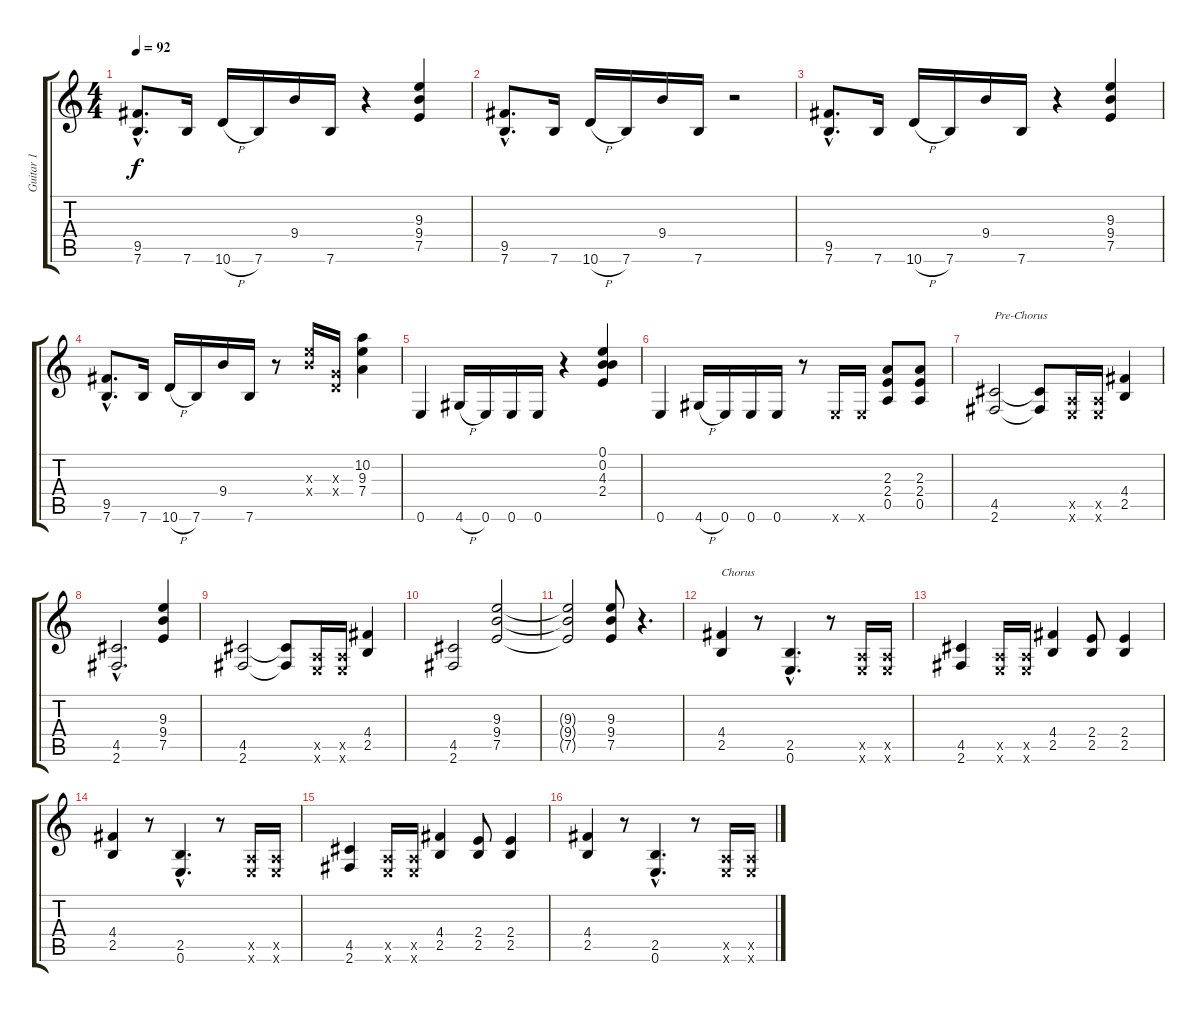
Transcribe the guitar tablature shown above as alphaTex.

\track ("Guitar 1" "Guitar 1") {instrument distortionguitar}
\staff {score tabs}
\tuning (E4 B3 G3 D3 A2 E2) {hide}
\ts (4 4)
\tempo 92
\clef g2
\ks c
(9.5{hac} 7.6{hac}).8{d dy f} 7.6.16 10.6{h}.16 7.6.16 9.4.16 7.6.16 r.4 (9.3 9.4 7.5).4 |
(9.5{hac} 7.6{hac}).8{d} 7.6.16 10.6{h}.16 7.6.16 9.4.16 7.6.16 r.2 |
(9.5{hac} 7.6{hac}).8{d} 7.6.16 10.6{h}.16 7.6.16 9.4.16 7.6.16 r.4 (9.3 9.4 7.5).4 |
(9.5{hac} 7.6{hac}).8{d} 7.6.16 10.6{h}.16 7.6.16 9.4.16 7.6.16 r.8 (9.3{x} 9.4{x}).16 (0.3{x} 0.4{x}).16 (10.2 9.3 7.4).4 |
0.6.4 4.6{h}.16 0.6.16 0.6.16 0.6.16 r.4 (0.1 0.2 4.3 2.4).4 |
0.6.4 4.6{h}.16 0.6.16 0.6.16 0.6.16 r.8 0.6{x}.16 0.6{x}.16 (2.3 2.4 0.5).8 (2.3 2.4 0.5).8 |
(4.5 2.6).2{txt "Pre-Chorus"} (4.5{t} 2.6{t}).8 (0.5{x} 0.6{x}).16 (0.5{x} 0.6{x}).16 (4.4 2.5).4 |
(4.5{hac} 2.6{hac}).2{d} (9.3 9.4 7.5).4 |
(4.5 2.6).2 (4.5{t} 2.6{t}).8 (0.5{x} 0.6{x}).16 (0.5{x} 0.6{x}).16 (4.4 2.5).4 |
(4.5 2.6).2 (9.3 9.4 7.5).2 |
(9.3{t} 9.4{t} 7.5{t}).2 (9.3 9.4 7.5).8 r.4{d} |
(4.4 2.5).4{txt "Chorus" volume 16} r.8 (2.5{hac} 0.6{hac}).4{d} r.8 (0.5{x} 0.6{x}).16 (0.5{x} 0.6{x}).16 |
(4.5 2.6).4 (0.5{x} 0.6{x}).16 (0.5{x} 0.6{x}).16 (4.4 2.5).4 (2.4 2.5).8 (2.4 2.5).4 |
(4.4 2.5).4 r.8 (2.5{hac} 0.6{hac}).4{d} r.8 (0.5{x} 0.6{x}).16 (0.5{x} 0.6{x}).16 |
(4.5 2.6).4 (0.5{x} 0.6{x}).16 (0.5{x} 0.6{x}).16 (4.4 2.5).4 (2.4 2.5).8 (2.4 2.5).4 |
(4.4 2.5).4 r.8 (2.5{hac} 0.6{hac}).4{d} r.8 (0.5{x} 0.6{x}).16 (0.5{x} 0.6{x}).16
